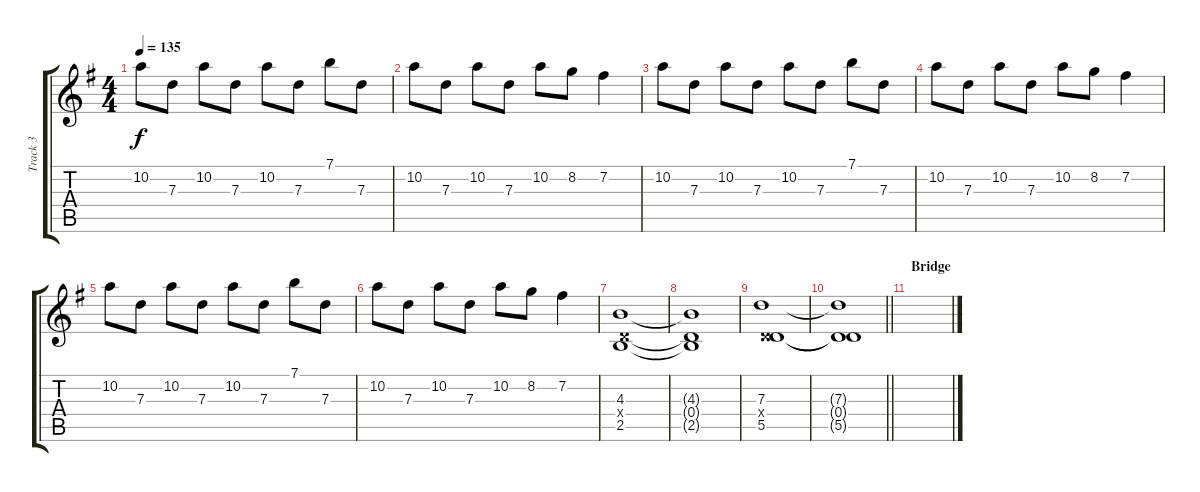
\track ("Track 3" "Track 3") {instrument overdrivenguitar}
\staff {score tabs}
\tuning (E4 B3 G3 D3 A2 D2) {hide}
\ts (4 4)
\tempo 135
\clef g2
\ks g
10.2.8{dy f} 7.3.8 10.2.8 7.3.8 10.2.8 7.3.8 7.1.8 7.3.8 |
10.2.8 7.3.8 10.2.8 7.3.8 10.2.8 8.2.8 7.2.4 |
10.2.8 7.3.8 10.2.8 7.3.8 10.2.8 7.3.8 7.1.8 7.3.8 |
10.2.8 7.3.8 10.2.8 7.3.8 10.2.8 8.2.8 7.2.4 |
10.2.8 7.3.8 10.2.8 7.3.8 10.2.8 7.3.8 7.1.8 7.3.8 |
10.2.8 7.3.8 10.2.8 7.3.8 10.2.8 8.2.8 7.2.4 |
(4.3 0.4{x} 2.5).1 |
(4.3{t} 0.4{t} 2.5{t}).1 |
(7.3 0.4{x} 5.5).1 |
\barLineRight lightlight
(7.3{t} 0.4{t} 5.5{t}).1 |
\section ("" "Bridge")
